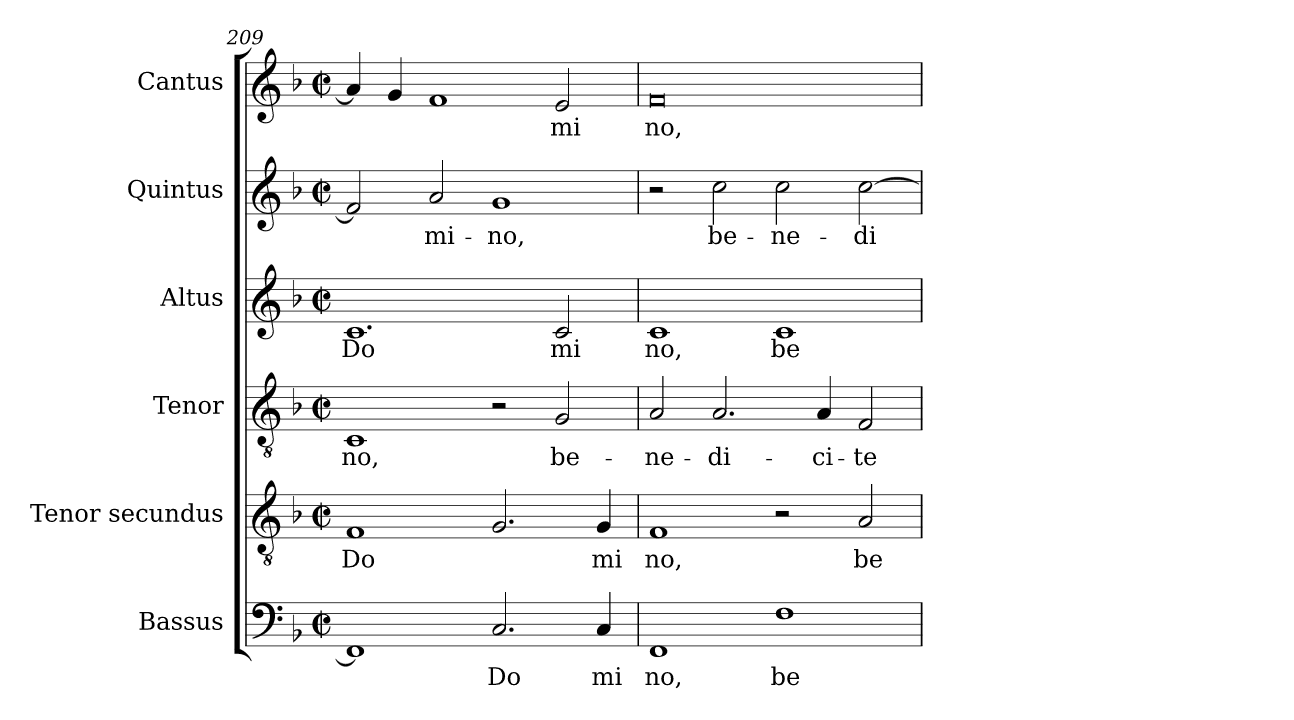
**kern	**text	**kern	**text	**kern	**text	**kern	**text	**kern	**text	**kern	**text
*part6	*part6	*part5	*part5	*part4	*part4	*part3	*part3	*part2	*part2	*part1	*part1
*staff6	*staff6	*staff5	*staff5	*staff4	*staff4	*staff3	*staff3	*staff2	*staff2	*staff1	*staff1
*I"Bassus	*	*I"Tenor  secundus	*	*I"Tenor	*	*I"Altus	*	*I"Quintus	*	*I"Cantus	*
*I'B	*	*	*	*I'T	*	*I'A	*	*I'Q	*	*I'C	*
*clefF4	*	*clefGv2	*	*clefGv2	*	*clefG2	*	*clefG2	*	*clefG2	*
*k[b-]	*	*k[b-]	*	*k[b-]	*	*k[b-]	*	*k[b-]	*	*k[b-]	*
*F:	*	*F:	*	*F:	*	*F:	*	*F:	*	*F:	*
*M2/2	*	*M2/2	*	*M2/2	*	*M2/2	*	*M2/2	*	*M2/2	*
*met(c|)	*	*met(c|)	*	*met(c|)	*	*met(c|)	*	*met(c|)	*	*met(c|)	*
=209	=209	=209	=209	=209	=209	=209	=209	=209	=209	=209	=209
!	!LO:LY:b:cj	!	!LO:LY:b:cj	!	!LO:LY:b:cj	!	!LO:LY:b:cj	!	!LO:LY:b:cj	!	!LO:LY:b:cj
1FF]	.	1F	Do	1C	-no,	1.c	Do	2f/]	--	4a/]	.
!	!	!	!	!	!	!	!	!	!	!	!LO:LY:b:cj
.	.	.	.	.	.	.	.	.	.	4g/	.
!	!	!	!	!	!	!	!	!	!LO:LY:b:cj	!	!LO:LY:b:cj
.	.	.	.	.	.	.	.	2a/	-mi-	1f	.
!	!LO:LY:b:cj	!	!LO:LY:b:cj	!	!	!	!	!	!LO:LY:b:cj	!	!
2.C/	Do	2.G/	.	2r	.	.	.	1g	-no,	.	.
!	!	!	!	!	!LO:LY:b:cj	!	!LO:LY:b:cj	!	!	!	!LO:LY:b:cj
.	.	.	.	2G/	be-	2c/	mi	.	.	2e/	mi
!	!LO:LY:b:cj	!	!LO:LY:b:cj	!	!	!	!	!	!	!	!
4C/	mi	4G/	mi	.	.	.	.	.	.	.	.
=210	=210	=210	=210	=210	=210	=210	=210	=210	=210	=210	=210
!	!LO:LY:b:cj	!	!LO:LY:b:cj	!	!LO:LY:b:cj	!	!LO:LY:b:cj	!	!	!	!LO:LY:b:cj
1FF	no,	1F	no,	2A/	-ne-	1c	no,	2r	.	0f	no,
!	!	!	!	!	!LO:LY:b:cj	!	!	!	!LO:LY:b:cj	!	!
.	.	.	.	2.A/	-di-	.	.	2cc\	be-	.	.
!	!LO:LY:b:cj	!	!	!	!	!	!LO:LY:b:cj	!	!LO:LY:b:cj	!	!
1F	be	2r	.	.	.	1c	be	2cc\	-ne-	.	.
!	!	!	!	!	!LO:LY:b:cj	!	!	!	!	!	!
.	.	.	.	4A/	-ci-	.	.	.	.	.	.
!	!	!	!LO:LY:b:cj	!	!LO:LY:b:cj	!	!	!	!LO:LY:b:cj	!	!
.	.	2A/	be	2F/	-te	.	.	[>2cc\	-di-	.	.
=	=	=	=	=	=	=	=	=	=	=	=
*-	*-	*-	*-	*-	*-	*-	*-	*-	*-	*-	*-
